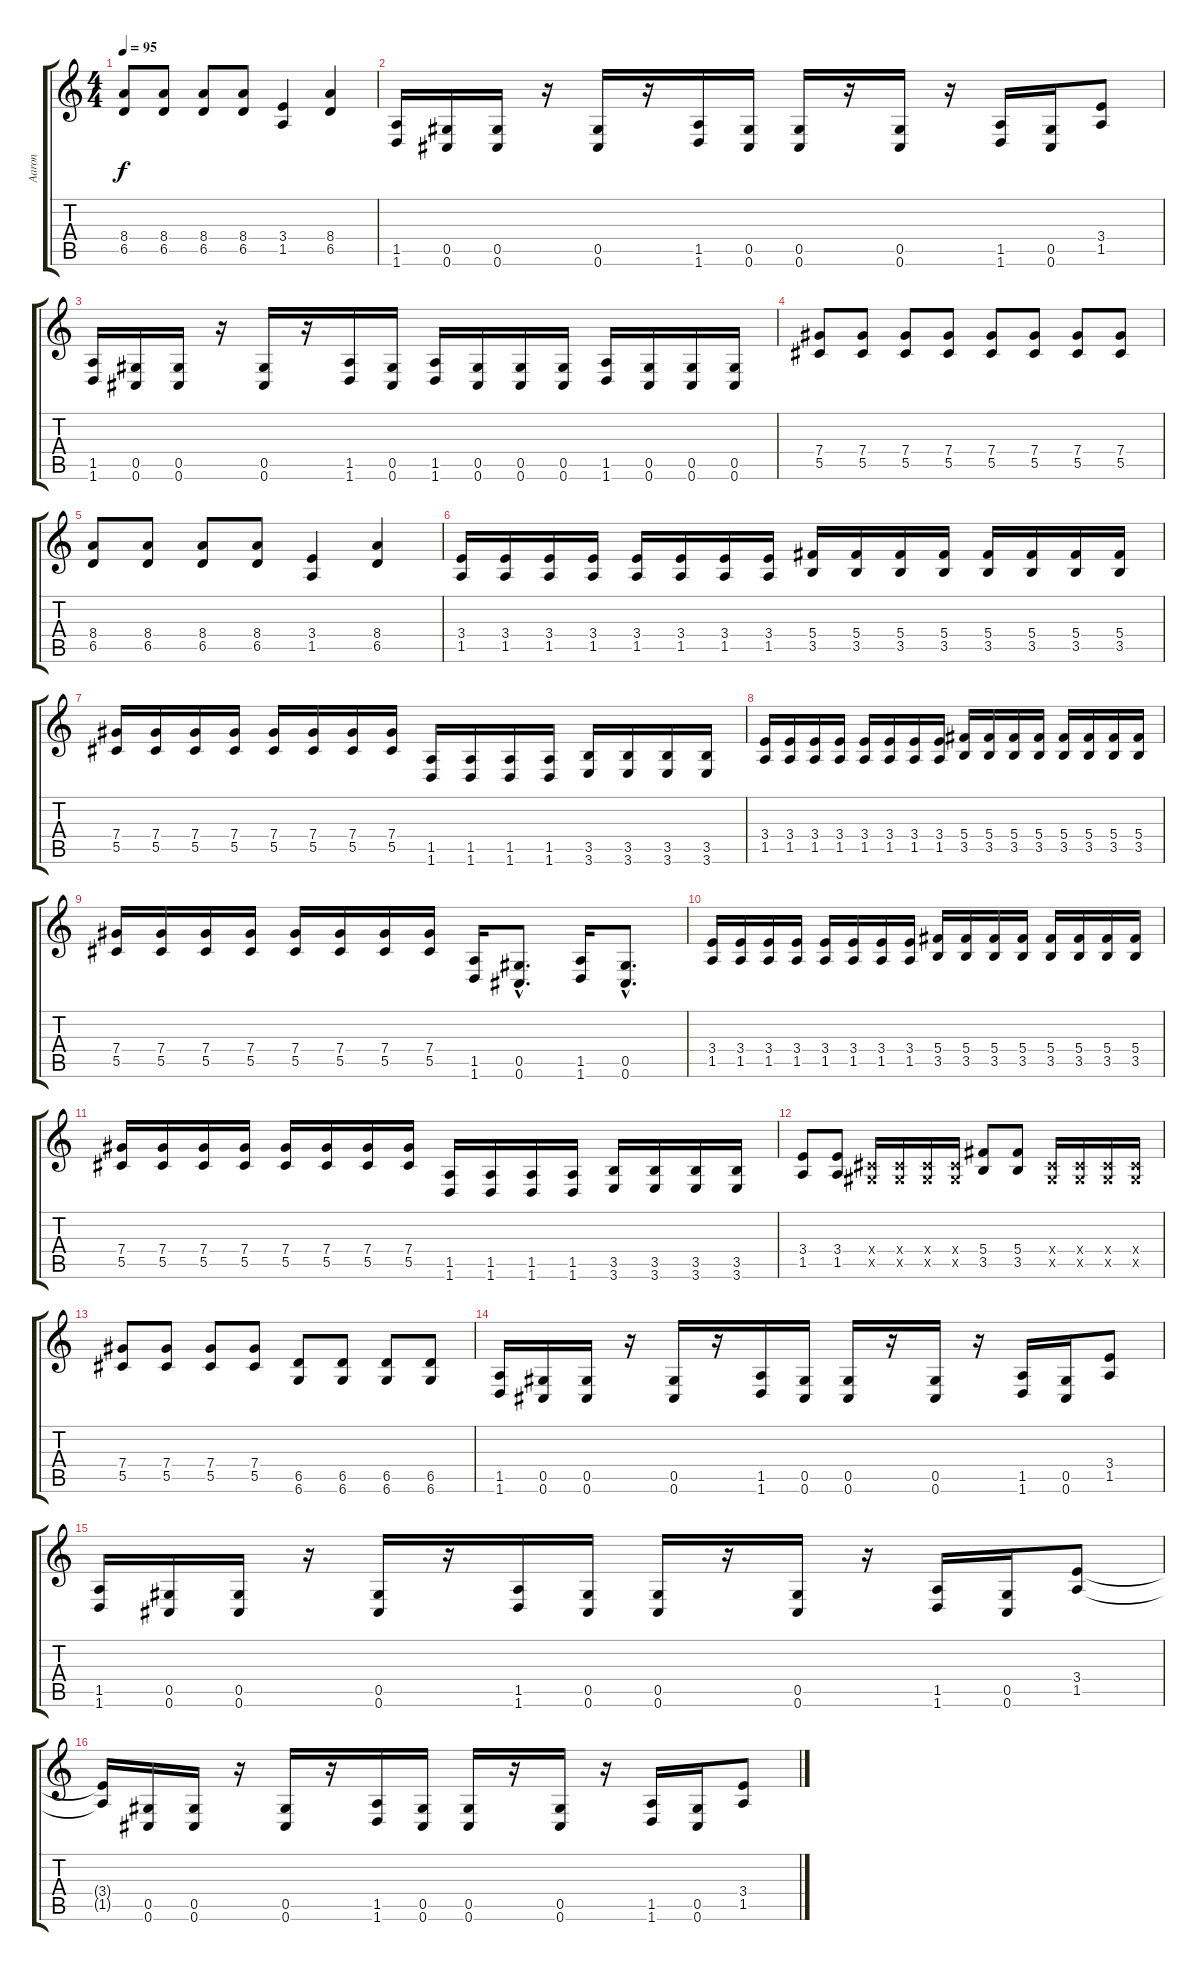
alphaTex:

\track ("Aaron" "Aaron") {instrument distortionguitar}
\staff {score tabs}
\tuning (Eb4 Bb3 Gb3 Db3 Ab2 Db2) {hide}
\ts (4 4)
\tempo 95
\clef g2
\ks c
(8.4 6.5).8{dy f} (8.4 6.5).8 (8.4 6.5).8 (8.4 6.5).8 (3.4 1.5).4 (8.4 6.5).4 |
(1.5 1.6).16{instrument distortionguitar} (0.5 0.6).16 (0.5 0.6).16 r.16 (0.5 0.6).16 r.16 (1.5 1.6).16 (0.5 0.6).16 (0.5 0.6).16 r.16 (0.5 0.6).16 r.16 (1.5 1.6).16 (0.5 0.6).16 (3.4 1.5).8 |
(1.5 1.6).16{instrument distortionguitar} (0.5 0.6).16 (0.5 0.6).16 r.16 (0.5 0.6).16 r.16 (1.5 1.6).16 (0.5 0.6).16 (1.5 1.6).16 (0.5 0.6).16 (0.5 0.6).16 (0.5 0.6).16 (1.5 1.6).16 (0.5 0.6).16 (0.5 0.6).16 (0.5 0.6).16 |
(7.4 5.5).8 (7.4 5.5).8 (7.4 5.5).8 (7.4 5.5).8 (7.4 5.5).8 (7.4 5.5).8 (7.4 5.5).8 (7.4 5.5).8 |
(8.4 6.5).8 (8.4 6.5).8 (8.4 6.5).8 (8.4 6.5).8 (3.4 1.5).4 (8.4 6.5).4 |
(3.4 1.5).16 (3.4 1.5).16 (3.4 1.5).16 (3.4 1.5).16 (3.4 1.5).16 (3.4 1.5).16 (3.4 1.5).16 (3.4 1.5).16 (5.4 3.5).16 (5.4 3.5).16 (5.4 3.5).16 (5.4 3.5).16 (5.4 3.5).16 (5.4 3.5).16 (5.4 3.5).16 (5.4 3.5).16 |
(7.4 5.5).16 (7.4 5.5).16 (7.4 5.5).16 (7.4 5.5).16 (7.4 5.5).16 (7.4 5.5).16 (7.4 5.5).16 (7.4 5.5).16 (1.5 1.6).16 (1.5 1.6).16 (1.5 1.6).16 (1.5 1.6).16 (3.5 3.6).16 (3.5 3.6).16 (3.5 3.6).16 (3.5 3.6).16 |
(3.4 1.5).16 (3.4 1.5).16 (3.4 1.5).16 (3.4 1.5).16 (3.4 1.5).16 (3.4 1.5).16 (3.4 1.5).16 (3.4 1.5).16 (5.4 3.5).16 (5.4 3.5).16 (5.4 3.5).16 (5.4 3.5).16 (5.4 3.5).16 (5.4 3.5).16 (5.4 3.5).16 (5.4 3.5).16 |
(7.4 5.5).16 (7.4 5.5).16 (7.4 5.5).16 (7.4 5.5).16 (7.4 5.5).16 (7.4 5.5).16 (7.4 5.5).16 (7.4 5.5).16 (1.5 1.6).16 (0.5{hac} 0.6{hac}).8{d} (1.5 1.6).16 (0.5{hac} 0.6{hac}).8{d} |
(3.4 1.5).16 (3.4 1.5).16 (3.4 1.5).16 (3.4 1.5).16 (3.4 1.5).16 (3.4 1.5).16 (3.4 1.5).16 (3.4 1.5).16 (5.4 3.5).16 (5.4 3.5).16 (5.4 3.5).16 (5.4 3.5).16 (5.4 3.5).16 (5.4 3.5).16 (5.4 3.5).16 (5.4 3.5).16 |
(7.4 5.5).16 (7.4 5.5).16 (7.4 5.5).16 (7.4 5.5).16 (7.4 5.5).16 (7.4 5.5).16 (7.4 5.5).16 (7.4 5.5).16 (1.5 1.6).16 (1.5 1.6).16 (1.5 1.6).16 (1.5 1.6).16 (3.5 3.6).16 (3.5 3.6).16 (3.5 3.6).16 (3.5 3.6).16 |
(3.4 1.5).8 (3.4 1.5).8 (0.4{x} 0.5{x}).16 (0.4{x} 0.5{x}).16 (0.4{x} 0.5{x}).16 (0.4{x} 0.5{x}).16 (5.4 3.5).8 (5.4 3.5).8 (0.4{x} 0.5{x}).16 (0.4{x} 0.5{x}).16 (0.4{x} 0.5{x}).16 (0.4{x} 0.5{x}).16 |
(7.4 5.5).8 (7.4 5.5).8 (7.4 5.5).8 (7.4 5.5).8 (6.5 6.6).8 (6.5 6.6).8 (6.5 6.6).8 (6.5 6.6).8 |
(1.5 1.6).16 (0.5 0.6).16 (0.5 0.6).16 r.16 (0.5 0.6).16 r.16 (1.5 1.6).16 (0.5 0.6).16 (0.5 0.6).16 r.16 (0.5 0.6).16 r.16 (1.5 1.6).16 (0.5 0.6).16 (3.4 1.5).8 |
(1.5 1.6).16 (0.5 0.6).16 (0.5 0.6).16 r.16 (0.5 0.6).16 r.16 (1.5 1.6).16 (0.5 0.6).16 (0.5 0.6).16 r.16 (0.5 0.6).16 r.16 (1.5 1.6).16 (0.5 0.6).16 (3.4 1.5).8 |
(3.4{t} 1.5{t}).16 (0.5 0.6).16 (0.5 0.6).16 r.16 (0.5 0.6).16 r.16 (1.5 1.6).16 (0.5 0.6).16 (0.5 0.6).16 r.16 (0.5 0.6).16 r.16 (1.5 1.6).16 (0.5 0.6).16 (3.4 1.5).8
